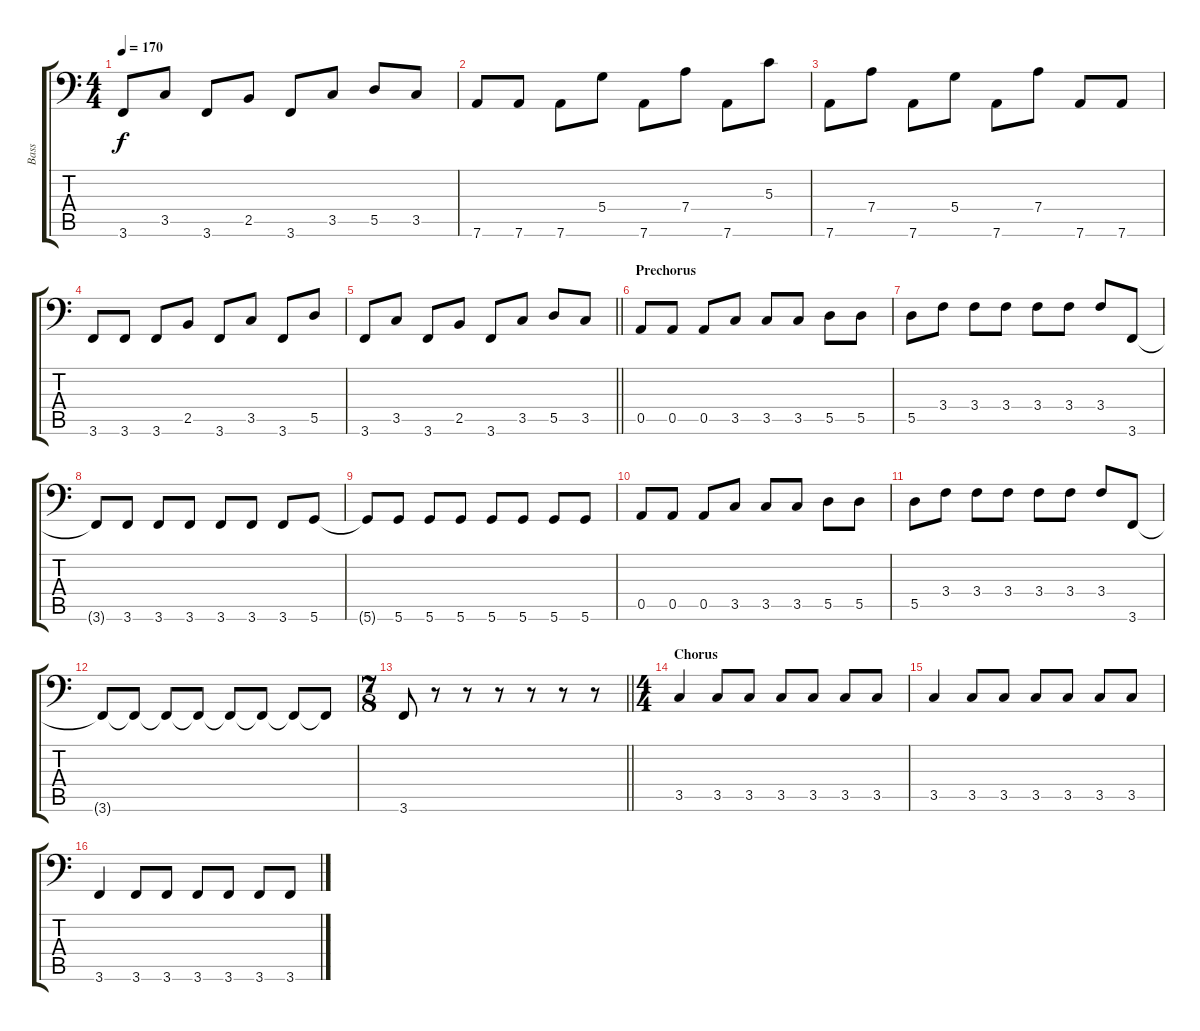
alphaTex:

\track ("Bass" "Bass") {instrument electricbasspick}
\staff {score tabs}
\tuning (E3 B2 G2 D2 A1 D1) {hide}
\ts (4 4)
\tempo 170
\clef f4
\ks c
3.6.8{dy f} 3.5.8 3.6.8 2.5.8 3.6.8 3.5.8 5.5.8 3.5.8 |
7.6.8 7.6.8 7.6.8 5.4.8 7.6.8 7.4.8 7.6.8 5.3.8 |
7.6.8 7.4.8 7.6.8 5.4.8 7.6.8 7.4.8 7.6.8 7.6.8 |
3.6.8 3.6.8 3.6.8 2.5.8 3.6.8 3.5.8 3.6.8 5.5.8 |
\barLineRight lightlight
3.6.8 3.5.8 3.6.8 2.5.8 3.6.8 3.5.8 5.5.8 3.5.8 |
\section ("" "Prechorus")
0.5.8 0.5.8 0.5.8 3.5.8 3.5.8 3.5.8 5.5.8 5.5.8 |
5.5.8 3.4.8 3.4.8 3.4.8 3.4.8 3.4.8 3.4.8 3.6.8 |
3.6{t}.8 3.6.8 3.6.8 3.6.8 3.6.8 3.6.8 3.6.8 5.6.8 |
5.6{t}.8 5.6.8 5.6.8 5.6.8 5.6.8 5.6.8 5.6.8 5.6.8 |
0.5.8 0.5.8 0.5.8 3.5.8 3.5.8 3.5.8 5.5.8 5.5.8 |
5.5.8 3.4.8 3.4.8 3.4.8 3.4.8 3.4.8 3.4.8 3.6.8 |
3.6{t}.8 3.6{t}.8 3.6{t}.8 3.6{t}.8 3.6{t}.8 3.6{t}.8 3.6{t}.8 3.6{t}.8 |
\ts (7 8)
\barLineRight lightlight
3.6.8 r.8 r.8 r.8 r.8 r.8 r.8 |
\ts (4 4)
\section ("" "Chorus")
3.5.4 3.5.8 3.5.8 3.5.8 3.5.8 3.5.8 3.5.8 |
3.5.4 3.5.8 3.5.8 3.5.8 3.5.8 3.5.8 3.5.8 |
3.6.4 3.6.8 3.6.8 3.6.8 3.6.8 3.6.8 3.6.8
